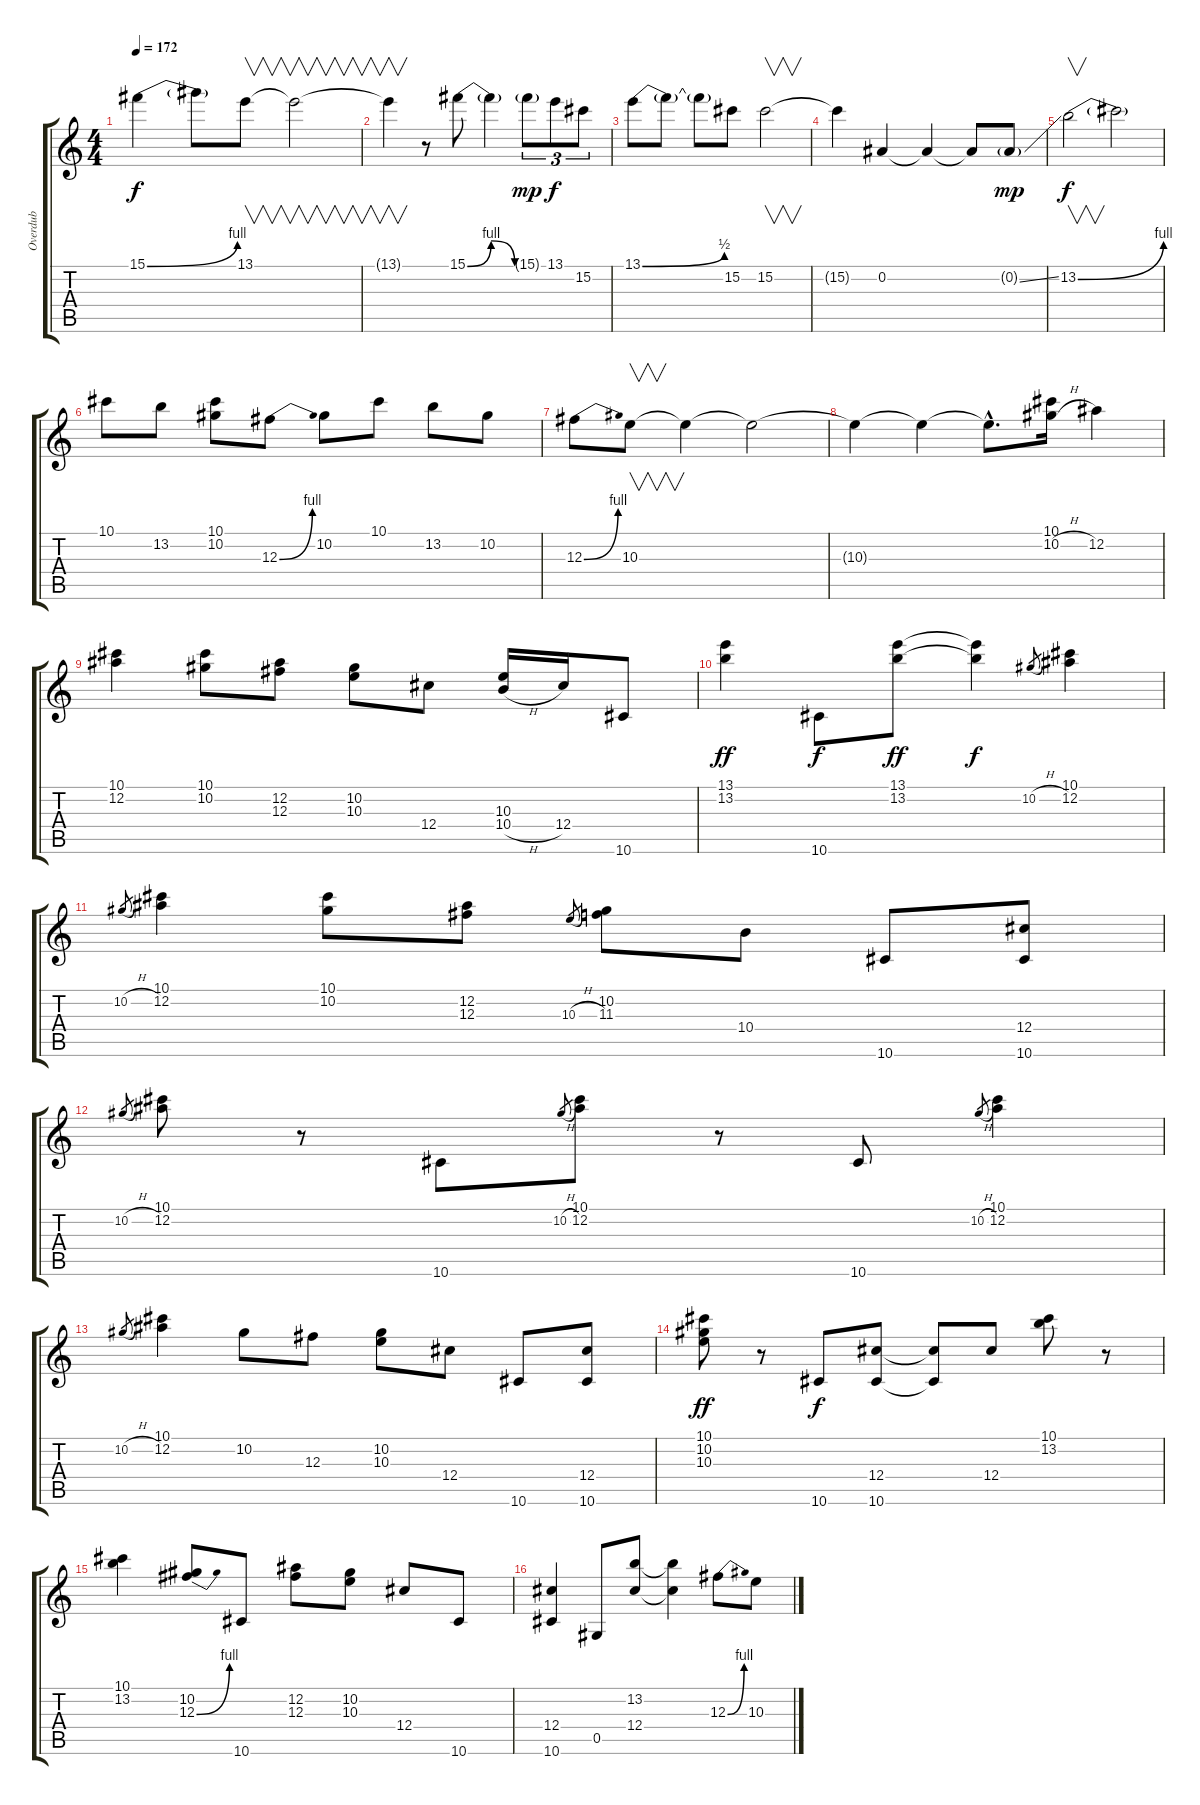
\track ("Overdub" "Overdub") {instrument fretlessbass}
\staff {score tabs}
\tuning (Eb4 Bb3 Gb3 Db3 Ab2 Eb2) {hide}
\ts (4 4)
\tempo 172
\clef g2
\ks c
15.1{be (bend 0 0 60 4)}.4{dy f} 15.1{t}.8 13.1.8{v} 13.1{t}.2{v} |
13.1{t}.4{v} r.8 15.1{be (bendrelease 0 0 15 4 30 4 60 0)}.8 15.1{t}.4 15.1{g}.8{tu (3 2) dy mp} 13.1.8{tu (3 2) dy f} 15.2.8{tu (3 2)} |
13.1{be (bend 0 0 60 2)}.8 13.1{t}.8 13.1{t}.8 15.2.8 15.2.2{v} |
15.2{t}.4 0.2.4 0.2{t}.4 0.2{t}.8 0.2{ss g}.8{dy mp} |
13.2{be (bend 0 0 60 4)}.2{v dy f} 13.2{t}.2 |
10.1.8 13.2.8 (10.1 10.2).8 12.3{be (bend 0 0 60 4)}.8 10.2.8 10.1.8 13.2.8 10.2.8 |
12.3{be (bend 0 0 60 4)}.8 10.3.8{v} 10.3{t}.4 10.3{t}.2 |
10.3{t}.4 10.3{t}.4 10.3{hac t}.8{d} (10.1 10.2{h}).16 12.2.4 |
(10.1 12.2).4 (10.1 10.2).8 (12.2 12.3).8 (10.2 10.3).8 12.4.8 (10.3 10.4{h}).16 12.4.16 10.6.8 |
(13.1 13.2).4{dy ff} 10.6.8{dy f} (13.1 13.2).8{dy ff} (13.1{t} 13.2{t}).4{dy f} 10.2{h}.8{gr} (10.1 12.2).4 |
10.2{h}.8{gr} (10.1 12.2).4 (10.1 10.2).8 (12.2 12.3).8 10.3{h}.8{gr} (10.2 11.3).8 10.4.8 10.6.8 (12.4 10.6).8 |
10.2{h}.8{gr} (10.1 12.2).8 r.8 10.6.8 10.2{h}.8{gr} (10.1 12.2).8 r.8 10.6.8 10.2{h}.8{gr} (10.1 12.2).4 |
10.2{h}.8{gr} (10.1 12.2).4 10.2.8 12.3.8 (10.2 10.3).8 12.4.8 10.6.8 (12.4 10.6).8 |
(10.1 10.2 10.3).8{dy ff} r.8 10.6.8{dy f} (12.4 10.6).8 (12.4{t} 10.6{t}).8 12.4.8 (10.1 13.2).8 r.8 |
(10.1 13.2).4 (10.2 12.3{be (bend 0 0 60 4)}).8 10.6.8 (12.2 12.3).8 (10.2 10.3).8 12.4.8 10.6.8 |
(12.4 10.6).4 0.5.8 (13.2 12.4).8 (13.2{t} 12.4{t}).4 12.3{be (bend 0 0 60 4)}.8 10.3.8
